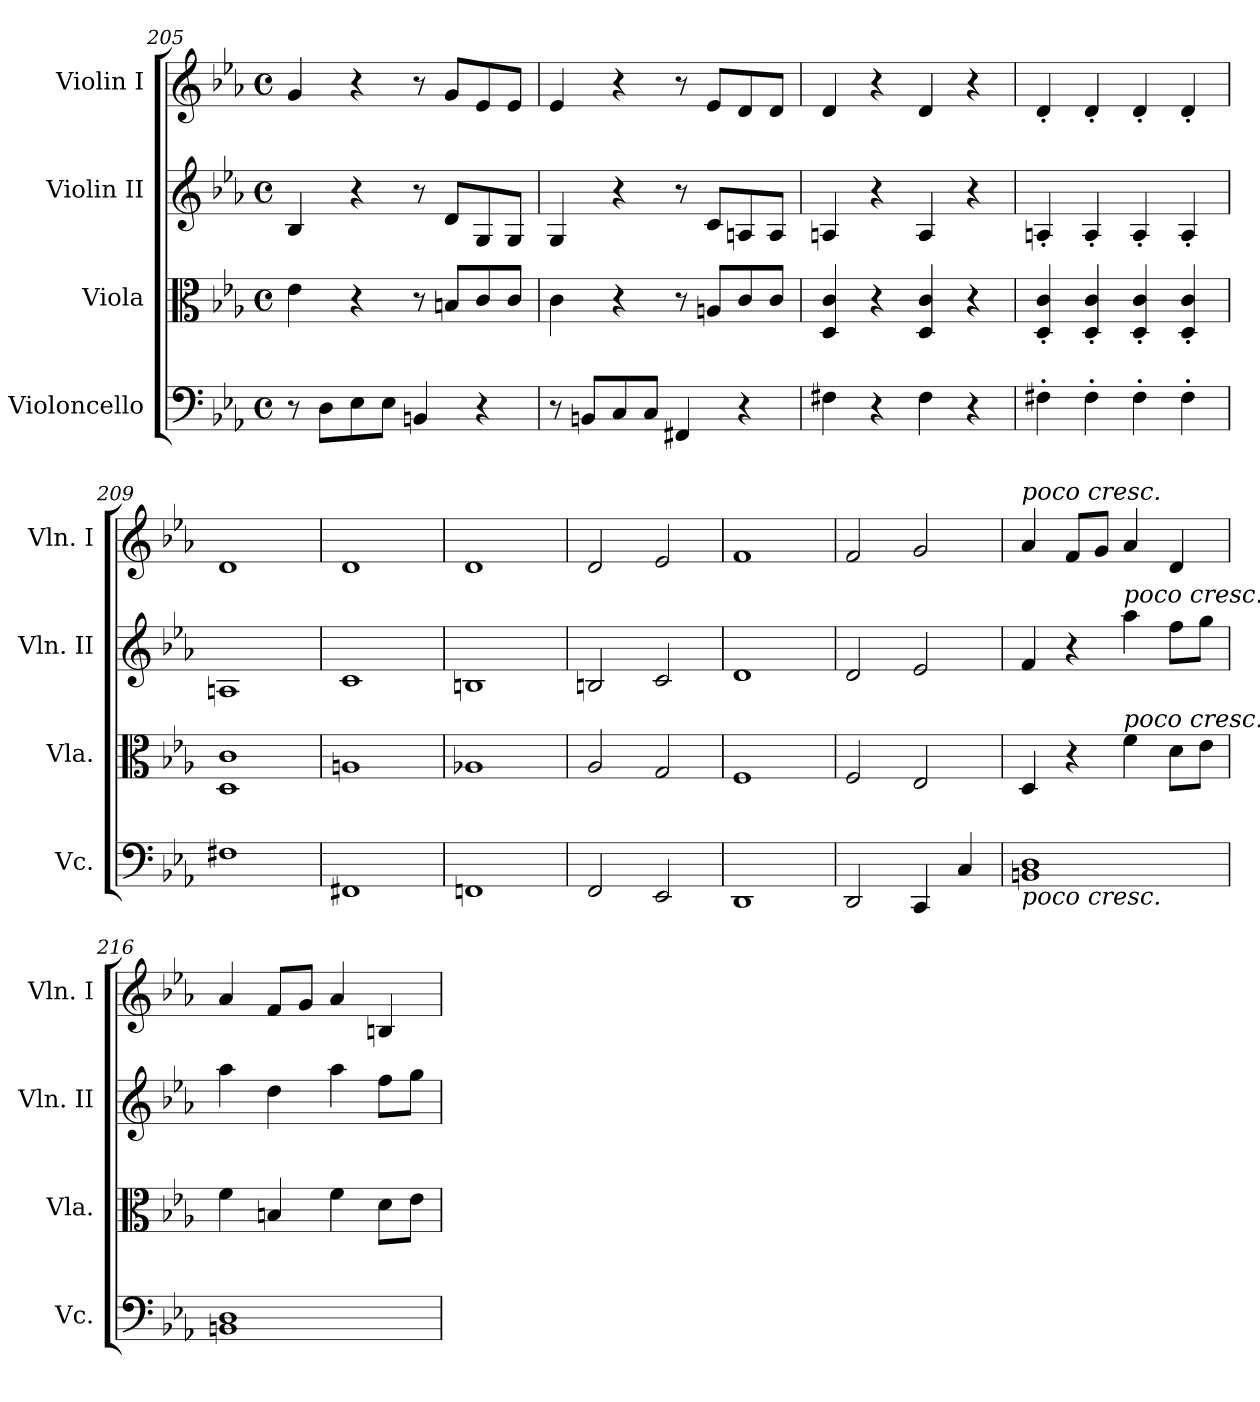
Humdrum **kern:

**kern	**kern	**kern	**kern
*part4	*part3	*part2	*part1
*staff4	*staff3	*staff2	*staff1
*I"Violoncello	*I"Viola	*I"Violin II	*I"Violin I
*I'Vc.	*I'Vla.	*I'Vln. II	*I'Vln. I
*clefF4	*clefC3	*clefG2	*clefG2
*k[b-e-a-]	*k[b-e-a-]	*k[b-e-a-]	*k[b-e-a-]
*E-:	*E-:	*E-:	*E-:
*M4/4	*M4/4	*M4/4	*M4/4
*met(c)	*met(c)	*met(c)	*met(c)
=205	=205	=205	=205
8r	4e-\	4B-/	4g/
8D\L	.	.	.
8E-\	4r	4r	4r
8E-\J	.	.	.
4BBn/	8r	8r	8r
.	8Bn/L	8d/L	8g/L
4r	8c/	8G/	8e-/
.	8c/J	8G/J	8e-/J
=206	=206	=206	=206
8r	4c\	4G/	4e-/
8BBn/L	.	.	.
8C/	4r	4r	4r
8C/J	.	.	.
4FF#X/	8r	8r	8r
.	8An/L	8c/L	8e-/L
4r	8c/	8An/	8d/
.	8c/J	8A/J	8d/J
=207	=207	=207	=207
4F#X\	4D/ 4c/	4An/	4d/
4r	4r	4r	4r
4F#\	4D/ 4c/	4A/	4d/
4r	4r	4r	4r
=208	=208	=208	=208
4F#X'\	4D/' 4c/'	4An'/	4d'/
4F#'\	4D/' 4c/'	4A'/	4d'/
4F#'\	4D/' 4c/'	4A'/	4d'/
4F#'\	4D/' 4c/'	4A'/	4d'/
=209	=209	=209	=209
1F#X	1D 1c	1An	1d
=210	=210	=210	=210
1FF#X	1An	1c	1d
=211	=211	=211	=211
1FFn	1A-X	1Bn	1d
=212	=212	=212	=212
2FF/	2A-/	2Bn/	2d/
2EE-/	2G/	2c/	2e-/
=213	=213	=213	=213
1DD	1F	1d	1f
=214	=214	=214	=214
2DD/	2F/	2d/	2f/
4CC/	2E-/	2e-/	2g/
4C/	.	.	.
=215	=215	=215	=215
!	!	!	!LO:TX:a:i:t=poco cresc.
!LO:TX:b:i:t=poco cresc.	!	!	!
1BBn 1D	4D/	4f/	4a-/
.	4r	4r	8f/L
.	.	.	8g/J
!	!	!LO:TX:a:i:t=poco cresc.	!
!	!LO:TX:a:i:t=poco cresc.	!	!
.	4f\	4aa-\	4a-/
.	8d\L	8ff\L	4d/
.	8e-\J	8gg\J	.
=216	=216	=216	=216
1BBn 1D	4f\	4aa-\	4a-/
.	4Bn/	4dd\	8f/L
.	.	.	8g/J
.	4f\	4aa-\	4a-/
.	8d\L	8ff\L	4Bn/
.	8e-\J	8gg\J	.
=	=	=	=
*-	*-	*-	*-
